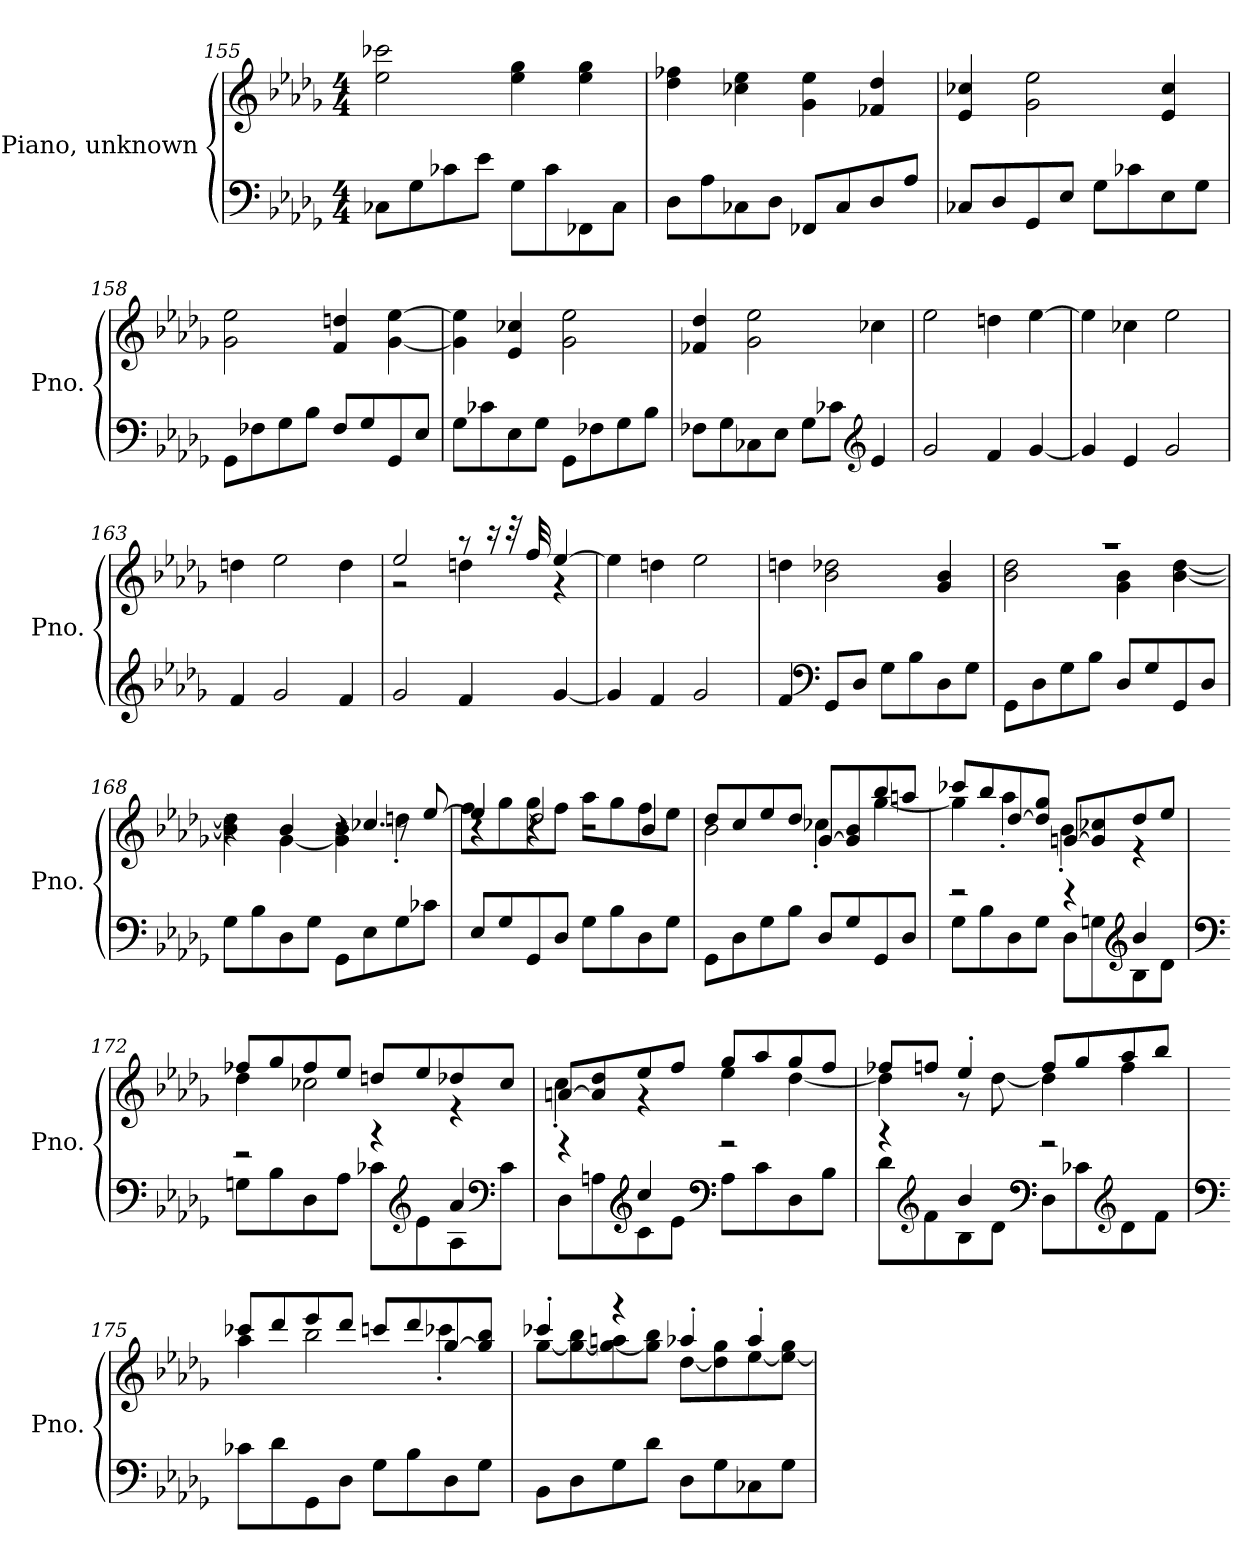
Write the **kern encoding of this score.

**kern	**kern
*part1	*part1
*staff2	*staff1
*I"Piano, unknown	*
*I'Pno.	*
*clefF4	*clefG2
*k[b-e-a-d-g-]	*k[b-e-a-d-g-]
*M4/4	*M4/4
=155	=155
8C-X\L	2ee-\ 2ccc-X\
8G-\	.
8c-X\	.
8e-\J	.
8G-\L	4ee-\ 4gg-\
8c-\	.
8FF-X\	4ee-\ 4gg-\
8C-\J	.
=156	=156
8D-\L	4dd-\ 4ff-X\
8A-\	.
8C-X\	4cc-X\ 4ee-\
8D-\J	.
8FF-X/L	4g-\ 4ee-\
8C-/	.
8D-/	4f-X/ 4dd-/
8A-/J	.
!!LO:PB:g=z
=157	=157
8C-X/L	4e-/ 4cc-X/
8D-/	.
8GG-/	2g-\ 2ee-\
8E-/J	.
8G-\L	.
8c-X\	.
8E-\	4e-/ 4cc-/
8G-\J	.
=158	=158
8GG-\L	2g-\ 2ee-\
8F-X\	.
8G-\	.
8B-\J	.
8F-/L	4f/ 4ddn/
8G-/	.
8GG-/	[4g-\ [4ee-\
8E-/J	.
=159	=159
8G-\L	4g-\] 4ee-\]
8c-X\	.
8E-\	4e-/ 4cc-X/
8G-\J	.
8GG-\L	2g-\ 2ee-\
8F-X\	.
8G-\	.
8B-\J	.
=160	=160
8F-X\L	4f-X/ 4dd-/
8G-\	.
8C-X\	2g-\ 2ee-\
8E-\J	.
8G-\L	.
8c-X\J	.
*clefG2	*
4e-/	4cc-X\
!!LO:LB:g=z
=161	=161
2g-/	2ee-\
4f/	4ddn\
[4g-/	[4ee-\
=162	=162
4g-/]	4ee-\]
4e-/	4cc-X\
2g-/	2ee-\
=163	=163
4f/	4ddn\
2g-/	2ee-\
4f/	4dd\
=164	=164
*	*^
2g-/	2ee-/	2r
4f/	8r	4ddn\
.	16r	.
.	32r	.
.	32ff/	.
[4g-/	[4ee-/	4r
*	*v	*v
=165	=165
4g-/]	4ee-\]
4f/	4ddn\
2g-/	2ee-\
=166	=166
4f/	4ddn\
*clefF4	*
8GG-/L	2b-\ 2dd-X\
8D-/J	.
8G-\L	.
8B-\	.
8D-\	4g-/ 4b-/
8G-\J	.
!!LO:LB:g=z
=167	=167
*	*^
8GG-\L	1r	2b-\ 2dd-\
8D-\	.	.
8G-\	.	.
8B-\J	.	.
8D-/L	.	4g-\ 4b-\
8G-/	.	.
8GG-/	.	[4b-\ [4dd-\
8D-/J	.	.
=168	=168	=168
*	*	*^
8G-\L	2r	4b-\] 4dd-\]	4r
8B-\	.	.	.
8D-\	.	[4g-\	4b-/
8G-\J	.	.	.
8GG-\L	4r	4g-\] 4b-\	8r
8E-\	.	.	4.cc-X/
8G-\	8r	4ddn'\	.
8c-X\J	[8ee-/	.	.
=169	=169	=169	=169
8E-/L	4ee-/]	8ff\L	4r
8G-/	.	8gg-\	.
8GG-/	4r	8gg-\	2dd-/
8D-/J	.	8ff\J	.
8G-\L	2r	8aa-\L	.
8B-\	.	8gg-\	.
8D-\	.	8ff\	4b-/
8G-\J	.	8ee-\J	.
*	*	*v	*v
=170	=170	=170
8GG-\L	8dd-/L	2b-\
8D-\	8cc/	.
8G-\	8ee-/	.
8B-\J	8dd-/J	.
8D-/L	[8g-/L	4cc-X'\
8G-/	8g-/] 8b-/	.
8GG-/	8bb-/	[4gg-\
8D-/J	8aan/J	.
!!LO:LB:g=z	!!
=171	=171	=171
*^	*	*
2r	8G-\L	8ccc-X/L	4gg-\]
.	8B-\	8bb-/	.
.	8D-\	[8dd-/	4aa-'\
.	8G-\J	8dd-/] 8gg-/J	.
4r	8D-\L	[8gn/L	4b-'\
.	8Gn\	8g/] 8cc-X/	.
*clefG2	*	*	*
4b-/	8B-\	8dd-/	4r
.	8d-\J	8ee-/J	.
=172	=172	=172	=172
*clefF4	*	*	*
2r	8Gn\L	8ff-X/L	4dd-\
.	8B-\	8gg-/	.
.	8D-\	8ff-/	2cc-X\
.	8A-\J	8ee-/J	.
4r	8c-X\L	8ddn/L	.
*clefG2	*	*	*
.	8e-\	8ee-/	.
4a-/	8A-\	8dd-X/	4r
*clefF4	*	*	*
.	8c-\J	8cc-/J	.
!!LO:LB:g=z	!!
=173	=173	=173	=173
4r	8D-\L	[8an/L	4cc'\
.	8An\	8a/] 8dd-/	.
*clefG2	*	*	*
4cc/	8c\	8ee-/	4r
.	8e-\J	8ff/J	.
*clefF4	*	*	*
2r	8A\L	8gg-/L	4ee-\
.	8c\	8aa-/	.
.	8D-\	8gg-/	[4dd-\
.	8B-\J	8ff/J	.
=174	=174	=174	=174
4r	8d-\L	8ff-X/L	4dd-\]
*clefG2	*	*	*
.	8f\	8ffn/J	.
4b-/	8B-\	4ee-'/	8r
.	8d-\J	.	[8dd-\
*clefF4	*	*	*
2r	8D-\L	8ff/L	4dd-\]
.	8c-X\	8gg-/	.
*clefG2	*	*	*
.	8d-\	8aa-/	4ff\
.	8f\J	8bb-/J	.
*v	*v	*	*
!!LO:LB:g=z	!!
=175	=175	=175
*clefF4	*	*
8c-X\L	8ccc-X/L	4aa-\
8d-\	8ddd-/	.
8GG-\	8eee-/	2bb-\
8D-\J	8ddd-/J	.
8G-\L	8cccn/L	.
8B-\	8ddd-/	.
8D-\	[8gg-/	4ccc-X'\
8G-\J	8gg-/] 8bb-/J	.
=176	=176	=176
8BB-\L	4ccc-X'/	[8gg-\L
8D-\	.	8gg-\_ 8bb-\
8G-\	4r	8gg-\_ 8aan\
8d-\J	.	8gg-\] 8bb-\J
8D-\L	4aa-X'/	[8dd-\L
8G-\	.	8dd-\] 8gg-\
8C-X\	4aa-'/	[8ee-\
8G-\J	.	8ee-\_ 8gg-\J
*	*v	*v
=	=
*-	*-
